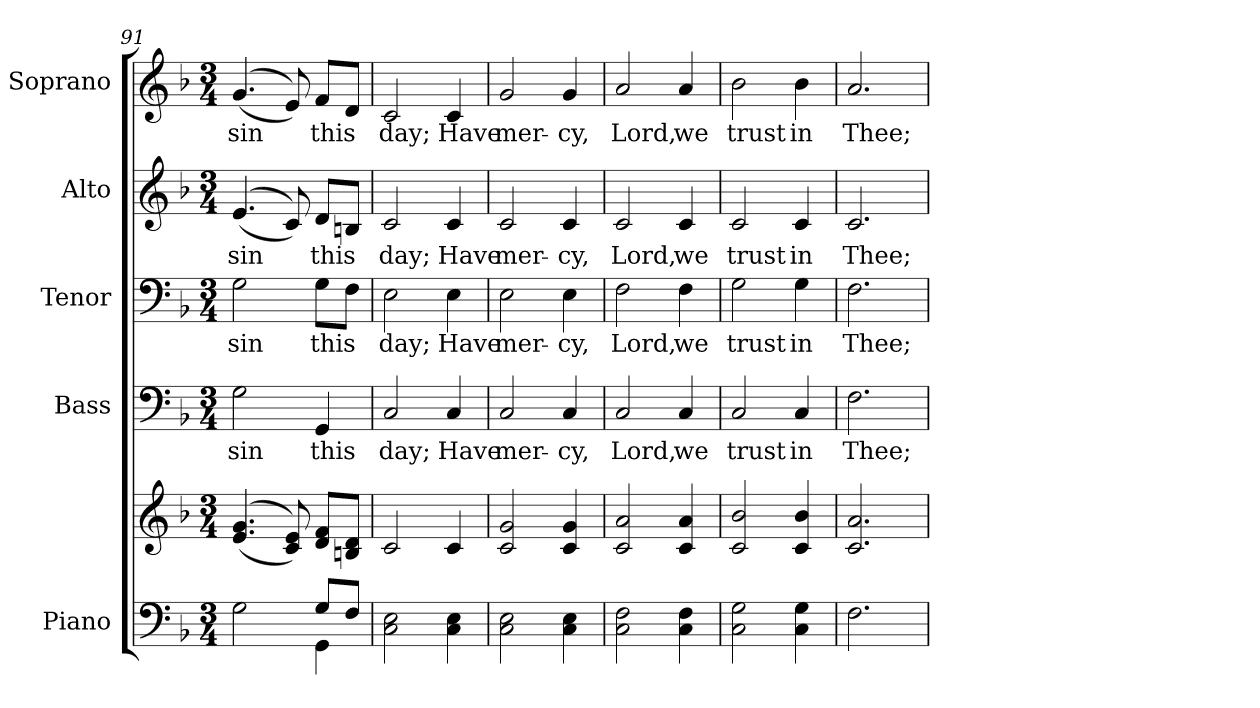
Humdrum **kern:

**kern	**kern	**kern	**text	**kern	**text	**kern	**text	**kern	**text
*part5	*part5	*part4	*part4	*part3	*part3	*part2	*part2	*part1	*part1
*staff6	*staff5	*staff4	*staff4	*staff3	*staff3	*staff2	*staff2	*staff1	*staff1
*I"Piano	*	*I"Bass	*	*I"Tenor	*	*I"Alto	*	*I"Soprano	*
*I'Pno.	*	*I'B.	*	*I'T.	*	*I'A.	*	*I'S.	*
*clefF4	*clefG2	*clefF4	*	*clefF4	*	*clefG2	*	*clefG2	*
*k[b-]	*k[b-]	*k[b-]	*	*k[b-]	*	*k[b-]	*	*k[b-]	*
*F:	*F:	*F:	*	*F:	*	*F:	*	*F:	*
*M3/4	*M3/4	*M3/4	*	*M3/4	*	*M3/4	*	*M3/4	*
=91	=91	=91	=91	=91	=91	=91	=91	=91	=91
*^	*	*	*	*	*	*	*	*	*
!	!	!	!	!LO:LY:b:color=#000000	!	!	!	!	!	!
!	!	!	!	!	!	!LO:LY:b:color=#000000	!	!	!	!
!	!	!	!	!	!	!	!	!LO:LY:b:color=#000000	!	!
!	!	!	!	!	!	!	!	!	!	!LO:LY:b:color=#000000
2Gi\	2ryy	((4.ei/ 4.gi	2Gi\	sin	2Gi\	sin	((4.ei/	sin	((4.gi/	sin
.	.	8ci/ 8ei))	.	.	.	.	8ci/))	.	8ei/))	.
!	!	!	!	!LO:LY:b:color=#000000	!	!	!	!	!	!
!	!	!	!	!	!	!LO:LY:b:color=#000000	!	!	!	!
!	!	!	!	!	!	!	!	!LO:LY:b:color=#000000	!	!
!	!	!	!	!	!	!	!	!	!	!LO:LY:b:color=#000000
8Gi/L	4GGi\	8di/ 8fiL	4GGi/	this	8Gi\L	this	8di/L	this	8fi/L	this
8Fi/J	.	8Bni/ 8diJ	.	.	8Fi\J	.	8Bni/J	.	8di/J	.
*v	*v	*	*	*	*	*	*	*	*	*
=92	=92	=92	=92	=92	=92	=92	=92	=92	=92
!	!	!	!LO:LY:b:color=#000000	!	!	!	!	!	!
!	!	!	!	!	!LO:LY:b:color=#000000	!	!	!	!
!	!	!	!	!	!	!	!LO:LY:b:color=#000000	!	!
!	!	!	!	!	!	!	!	!	!LO:LY:b:color=#000000
2Ci\ 2Ei	2ci/	2Ci/	day;	2Ei\	day;	2ci/	day;	2ci/	day;
!	!	!	!LO:LY:b:color=#000000	!	!	!	!	!	!
!	!	!	!	!	!LO:LY:b:color=#000000	!	!	!	!
!	!	!	!	!	!	!	!LO:LY:b:color=#000000	!	!
!	!	!	!	!	!	!	!	!	!LO:LY:b:color=#000000
4Ci\ 4Ei	4ci/	4Ci/	Have	4Ei\	Have	4ci/	Have	4ci/	Have
!!LO:PB:g=z
=93	=93	=93	=93	=93	=93	=93	=93	=93	=93
!	!	!	!LO:LY:b:color=#000000	!	!	!	!	!	!
!	!	!	!	!	!LO:LY:b:color=#000000	!	!	!	!
!	!	!	!	!	!	!	!LO:LY:b:color=#000000	!	!
!	!	!	!	!	!	!	!	!	!LO:LY:b:color=#000000
2Ci\ 2Ei	2ci/ 2gi	2Ci/	mer-	2Ei\	mer-	2ci/	mer-	2gi/	mer-
!	!	!	!LO:LY:b:color=#000000	!	!	!	!	!	!
!	!	!	!	!	!LO:LY:b:color=#000000	!	!	!	!
!	!	!	!	!	!	!	!LO:LY:b:color=#000000	!	!
!	!	!	!	!	!	!	!	!	!LO:LY:b:color=#000000
4Ci\ 4Ei	4ci/ 4gi	4Ci/	-cy,	4Ei\	-cy,	4ci/	-cy,	4gi/	-cy,
=94	=94	=94	=94	=94	=94	=94	=94	=94	=94
!	!	!	!LO:LY:b:color=#000000	!	!	!	!	!	!
!	!	!	!	!	!LO:LY:b:color=#000000	!	!	!	!
!	!	!	!	!	!	!	!LO:LY:b:color=#000000	!	!
!	!	!	!	!	!	!	!	!	!LO:LY:b:color=#000000
2Ci\ 2Fi	2ci/ 2ai	2Ci/	Lord,	2Fi\	Lord,	2ci/	Lord,	2ai/	Lord,
!	!	!	!LO:LY:b:color=#000000	!	!	!	!	!	!
!	!	!	!	!	!LO:LY:b:color=#000000	!	!	!	!
!	!	!	!	!	!	!	!LO:LY:b:color=#000000	!	!
!	!	!	!	!	!	!	!	!	!LO:LY:b:color=#000000
4Ci\ 4Fi	4ci/ 4ai	4Ci/	we	4Fi\	we	4ci/	we	4ai/	we
=95	=95	=95	=95	=95	=95	=95	=95	=95	=95
!	!	!	!LO:LY:b:color=#000000	!	!	!	!	!	!
!	!	!	!	!	!LO:LY:b:color=#000000	!	!	!	!
!	!	!	!	!	!	!	!LO:LY:b:color=#000000	!	!
!	!	!	!	!	!	!	!	!	!LO:LY:b:color=#000000
2Ci\ 2Gi	2ci/ 2b-i	2Ci/	trust	2Gi\	trust	2ci/	trust	2b-i\	trust
!	!	!	!LO:LY:b:color=#000000	!	!	!	!	!	!
!	!	!	!	!	!LO:LY:b:color=#000000	!	!	!	!
!	!	!	!	!	!	!	!LO:LY:b:color=#000000	!	!
!	!	!	!	!	!	!	!	!	!LO:LY:b:color=#000000
4Ci\ 4Gi	4ci/ 4b-i	4Ci/	in	4Gi\	in	4ci/	in	4b-i\	in
!!LO:PB:g=z
=96	=96	=96	=96	=96	=96	=96	=96	=96	=96
!	!	!	!LO:LY:b:color=#000000	!	!	!	!	!	!
!	!	!	!	!	!LO:LY:b:color=#000000	!	!	!	!
!	!	!	!	!	!	!	!LO:LY:b:color=#000000	!	!
!	!	!	!	!	!	!	!	!	!LO:LY:b:color=#000000
2.Fi\	2.ci/ 2.ai	2.Fi\	Thee;	2.Fi\	Thee;	2.ci/	Thee;	2.ai/	Thee;
=	=	=	=	=	=	=	=	=	=
*-	*-	*-	*-	*-	*-	*-	*-	*-	*-
